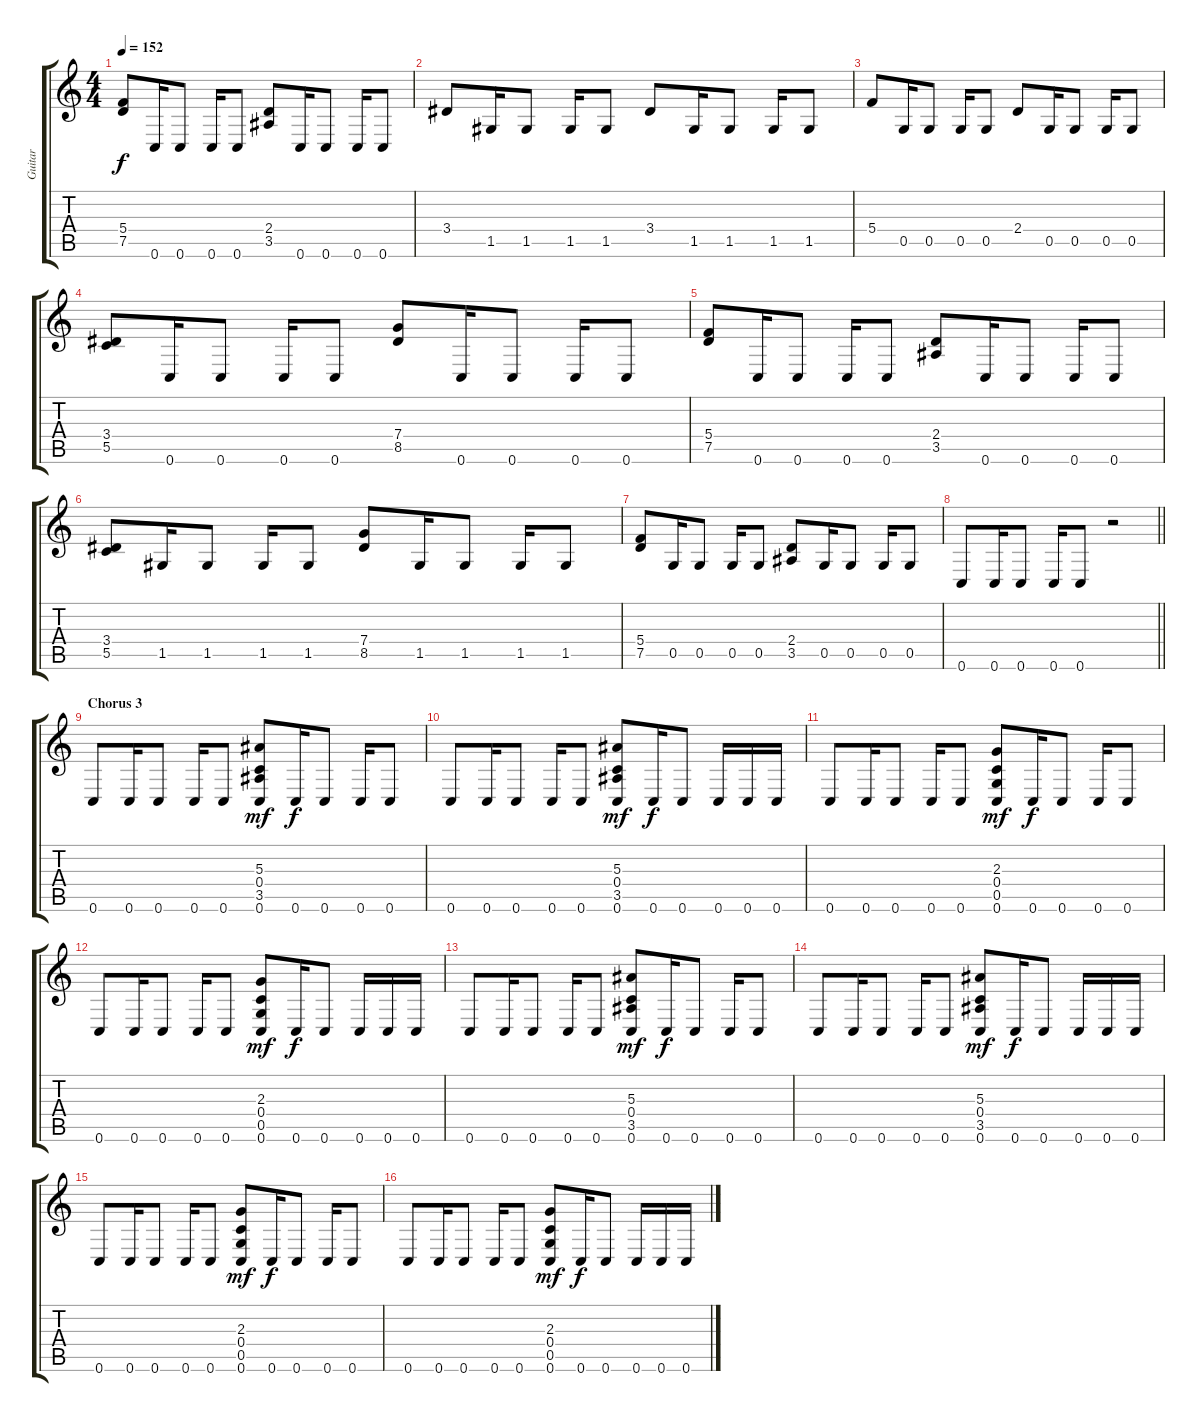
\track ("Guitar" "Guitar") {instrument distortionguitar}
\staff {score tabs}
\tuning (D4 A3 F3 C3 G2 C2) {hide}
\ts (4 4)
\tempo 152
\clef g2
\ks c
(5.4 7.5).8{dy f} 0.6.16 0.6.8 0.6.16 0.6.8 (2.4 3.5).8 0.6.16 0.6.8 0.6.16 0.6.8 |
3.4.8 1.5.16 1.5.8 1.5.16 1.5.8 3.4.8 1.5.16 1.5.8 1.5.16 1.5.8 |
5.4.8 0.5.16 0.5.8 0.5.16 0.5.8 2.4.8 0.5.16 0.5.8 0.5.16 0.5.8 |
(3.4 5.5).8 0.6.16 0.6.8 0.6.16 0.6.8 (7.4 8.5).8 0.6.16 0.6.8 0.6.16 0.6.8 |
(5.4 7.5).8 0.6.16 0.6.8 0.6.16 0.6.8 (2.4 3.5).8 0.6.16 0.6.8 0.6.16 0.6.8 |
(3.4 5.5).8 1.5.16 1.5.8 1.5.16 1.5.8 (7.4 8.5).8 1.5.16 1.5.8 1.5.16 1.5.8 |
(5.4 7.5).8 0.5.16 0.5.8 0.5.16 0.5.8 (2.4 3.5).8 0.5.16 0.5.8 0.5.16 0.5.8 |
\barLineRight lightlight
0.6.8{volume 13 balance 0} 0.6.16 0.6.8 0.6.16 0.6.8 r.2 |
\section ("" "Chorus 3")
0.6.8{volume 13 balance 5} 0.6.16 0.6.8 0.6.16 0.6.8 (5.3 0.4 3.5 0.6).8{dy mf} 0.6.16{dy f} 0.6.8 0.6.16 0.6.8 |
0.6.8 0.6.16 0.6.8 0.6.16 0.6.8 (5.3 0.4 3.5 0.6).8{dy mf} 0.6.16{dy f} 0.6.8 0.6.16 0.6.16 0.6.16 |
0.6.8 0.6.16 0.6.8 0.6.16 0.6.8 (2.3 0.4 0.5 0.6).8{dy mf} 0.6.16{dy f} 0.6.8 0.6.16 0.6.8 |
0.6.8 0.6.16 0.6.8 0.6.16 0.6.8 (2.3 0.4 0.5 0.6).8{dy mf} 0.6.16{dy f} 0.6.8 0.6.16 0.6.16 0.6.16 |
0.6.8 0.6.16 0.6.8 0.6.16 0.6.8 (5.3 0.4 3.5 0.6).8{dy mf} 0.6.16{dy f} 0.6.8 0.6.16 0.6.8 |
0.6.8 0.6.16 0.6.8 0.6.16 0.6.8 (5.3 0.4 3.5 0.6).8{dy mf} 0.6.16{dy f} 0.6.8 0.6.16 0.6.16 0.6.16 |
0.6.8 0.6.16 0.6.8 0.6.16 0.6.8 (2.3 0.4 0.5 0.6).8{dy mf} 0.6.16{dy f} 0.6.8 0.6.16 0.6.8 |
0.6.8 0.6.16 0.6.8 0.6.16 0.6.8 (2.3 0.4 0.5 0.6).8{dy mf} 0.6.16{dy f} 0.6.8 0.6.16 0.6.16 0.6.16
